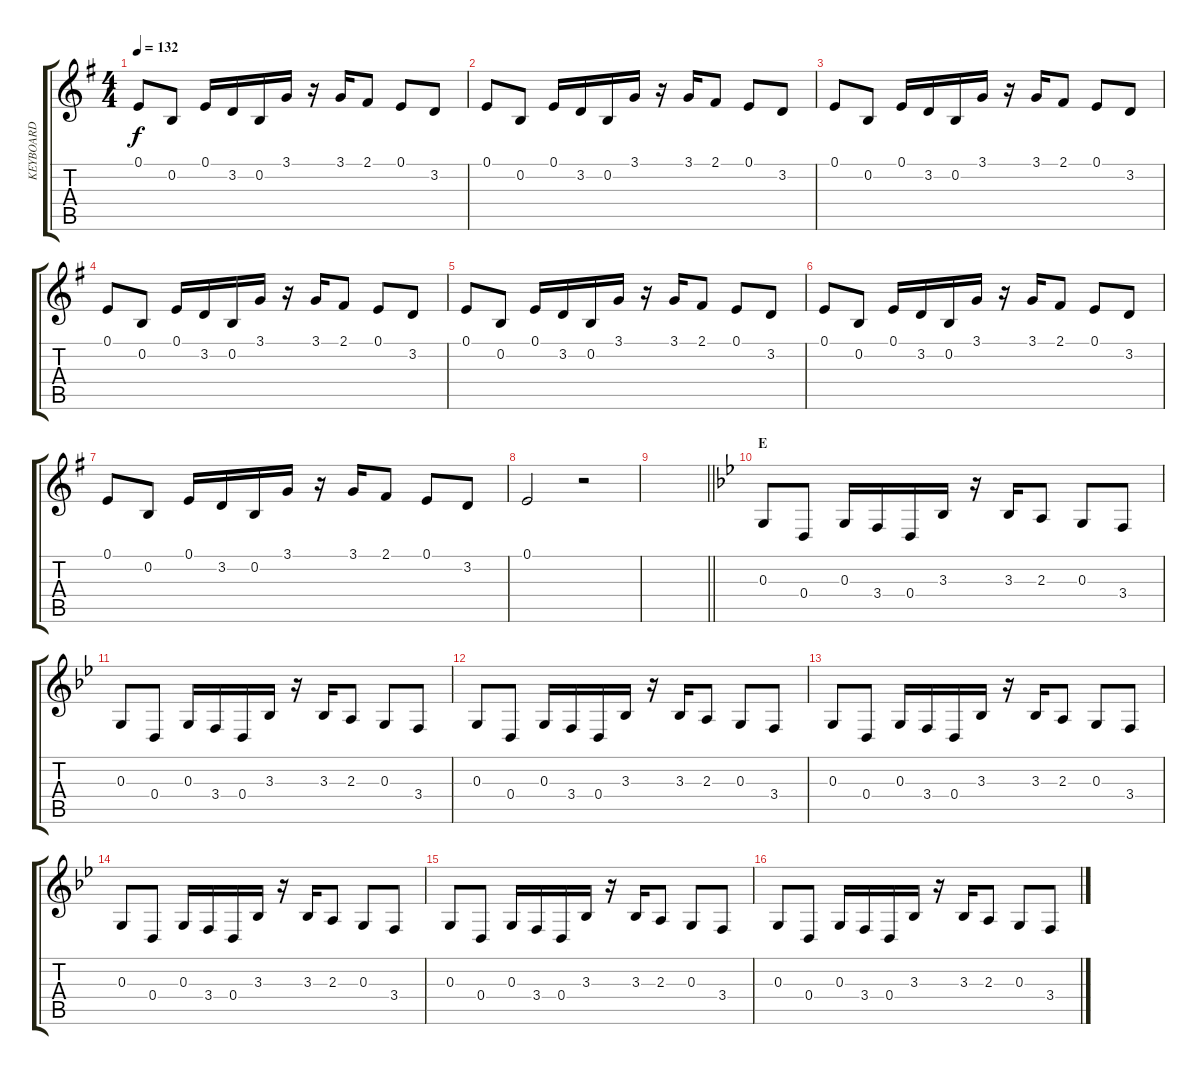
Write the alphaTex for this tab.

\track ("KEYBOARD" "KEYBOARD") {instrument brasssection}
\staff {score tabs}
\tuning (E4 B3 G3 D3 A2 E2) {hide}
\ts (4 4)
\tempo 132
\clef g2
\ks g
0.1.8{dy f} 0.2.8 0.1.16 3.2.16 0.2.16 3.1.16 r.16 3.1.16 2.1.8 0.1.8 3.2.8 |
0.1.8 0.2.8 0.1.16 3.2.16 0.2.16 3.1.16 r.16 3.1.16 2.1.8 0.1.8 3.2.8 |
0.1.8 0.2.8 0.1.16 3.2.16 0.2.16 3.1.16 r.16 3.1.16 2.1.8 0.1.8 3.2.8 |
0.1.8 0.2.8 0.1.16 3.2.16 0.2.16 3.1.16 r.16 3.1.16 2.1.8 0.1.8 3.2.8 |
0.1.8 0.2.8 0.1.16 3.2.16 0.2.16 3.1.16 r.16 3.1.16 2.1.8 0.1.8 3.2.8 |
0.1.8 0.2.8 0.1.16 3.2.16 0.2.16 3.1.16 r.16 3.1.16 2.1.8 0.1.8 3.2.8 |
0.1.8 0.2.8 0.1.16 3.2.16 0.2.16 3.1.16 r.16 3.1.16 2.1.8 0.1.8 3.2.8 |
0.1.2 r.2 |
\barLineRight lightlight
|
\section ("" "E")
\ks bb
0.3.8 0.4.8 0.3.16 3.4.16 0.4.16 3.3.16 r.16 3.3.16 2.3.8 0.3.8 3.4.8 |
0.3.8 0.4.8 0.3.16 3.4.16 0.4.16 3.3.16 r.16 3.3.16 2.3.8 0.3.8 3.4.8 |
0.3.8 0.4.8 0.3.16 3.4.16 0.4.16 3.3.16 r.16 3.3.16 2.3.8 0.3.8 3.4.8 |
0.3.8 0.4.8 0.3.16 3.4.16 0.4.16 3.3.16 r.16 3.3.16 2.3.8 0.3.8 3.4.8 |
0.3.8 0.4.8 0.3.16 3.4.16 0.4.16 3.3.16 r.16 3.3.16 2.3.8 0.3.8 3.4.8 |
0.3.8 0.4.8 0.3.16 3.4.16 0.4.16 3.3.16 r.16 3.3.16 2.3.8 0.3.8 3.4.8 |
0.3.8 0.4.8 0.3.16 3.4.16 0.4.16 3.3.16 r.16 3.3.16 2.3.8 0.3.8 3.4.8
